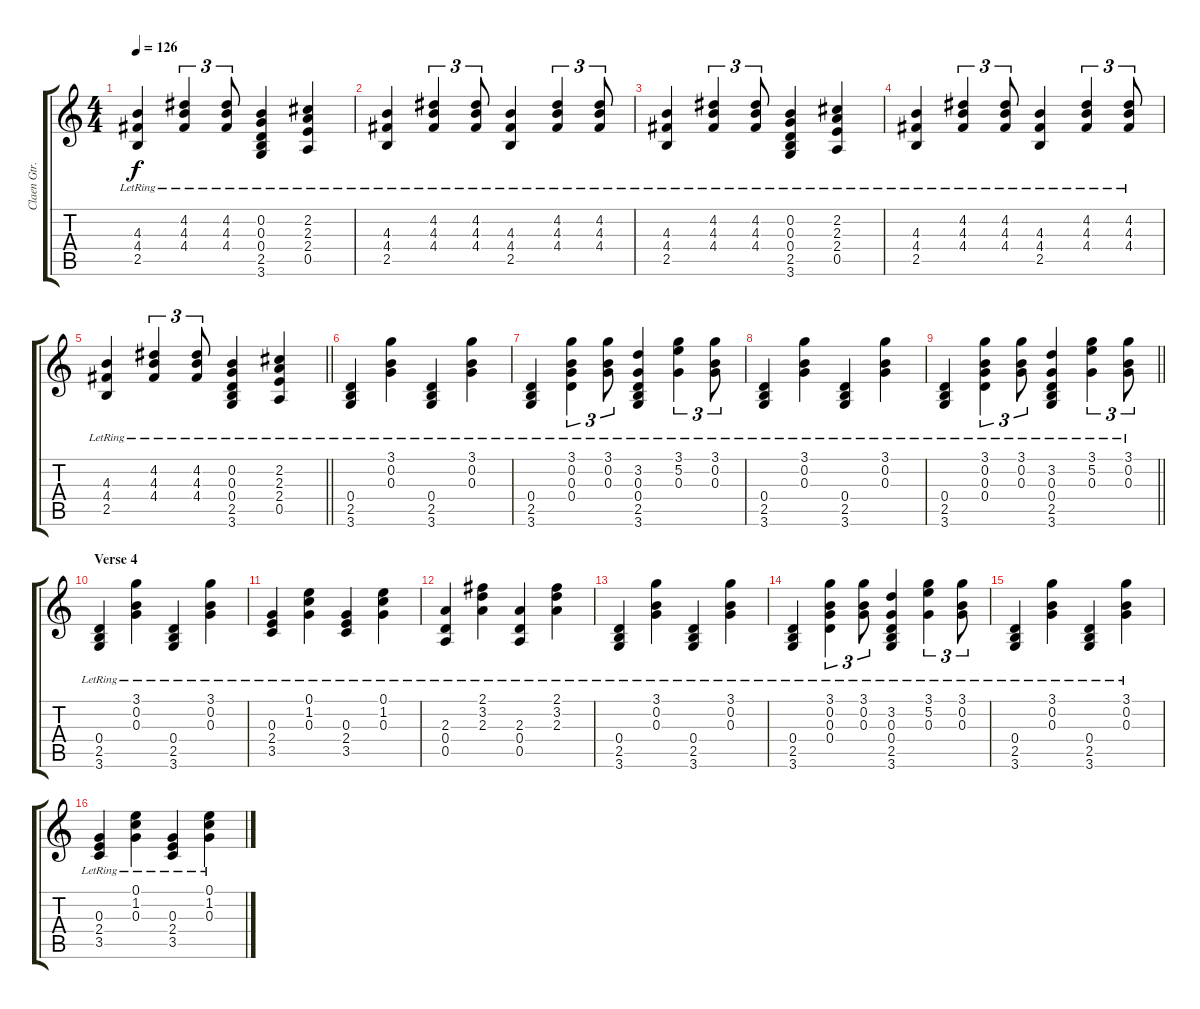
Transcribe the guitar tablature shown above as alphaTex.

\track ("Claen Gtr. 1" "Claen Gtr.") {instrument acousticguitarsteel}
\staff {score tabs}
\tuning (E4 B3 G3 D3 A2 E2) {hide}
\ts (4 4)
\tempo 126
\clef g2
\ks c
(4.3{lr} 4.4{lr} 2.5{lr}).4{dy f} (4.2{lr} 4.3{lr} 4.4{lr}).4{tu (3 2)} (4.2{lr} 4.3{lr} 4.4{lr}).8{tu (3 2)} (0.2 0.3 0.4{lr} 2.5{lr} 3.6).4 (2.2{lr} 2.3{lr} 2.4{lr} 0.5).4 |
(4.3{lr} 4.4{lr} 2.5{lr}).4 (4.2{lr} 4.3{lr} 4.4{lr}).4{tu (3 2)} (4.2{lr} 4.3{lr} 4.4{lr}).8{tu (3 2)} (4.3 4.4{lr} 2.5{lr}).4 (4.2{lr} 4.3{lr} 4.4{lr}).4{tu (3 2)} (4.2{lr} 4.3{lr} 4.4{lr}).8{tu (3 2)} |
(4.3{lr} 4.4{lr} 2.5{lr}).4 (4.2{lr} 4.3{lr} 4.4{lr}).4{tu (3 2)} (4.2{lr} 4.3{lr} 4.4{lr}).8{tu (3 2)} (0.2 0.3 0.4{lr} 2.5{lr} 3.6).4 (2.2{lr} 2.3{lr} 2.4{lr} 0.5).4 |
(4.3{lr} 4.4{lr} 2.5{lr}).4 (4.2{lr} 4.3{lr} 4.4{lr}).4{tu (3 2)} (4.2{lr} 4.3{lr} 4.4{lr}).8{tu (3 2)} (4.3 4.4{lr} 2.5{lr}).4 (4.2{lr} 4.3{lr} 4.4{lr}).4{tu (3 2)} (4.2{lr} 4.3{lr} 4.4{lr}).8{tu (3 2)} |
\barLineRight lightlight
(4.3{lr} 4.4{lr} 2.5{lr}).4 (4.2{lr} 4.3{lr} 4.4{lr}).4{tu (3 2)} (4.2{lr} 4.3{lr} 4.4{lr}).8{tu (3 2)} (0.2 0.3 0.4{lr} 2.5{lr} 3.6).4 (2.2{lr} 2.3{lr} 2.4{lr} 0.5).4 |
\section ("" "")
(0.4{lr} 2.5{lr} 3.6{lr}).4{volume 3} (3.1{lr} 0.2{lr} 0.3{lr}).4 (0.4{lr} 2.5{lr} 3.6{lr}).4 (3.1{lr} 0.2{lr} 0.3{lr}).4 |
(0.4{lr} 2.5{lr} 3.6{lr}).4 (3.1{lr} 0.2{lr} 0.3{lr} 0.4{lr}).4{tu (3 2)} (3.1{lr} 0.2{lr} 0.3{lr}).8{tu (3 2)} (3.2{lr} 0.3{lr} 0.4{lr} 2.5{lr} 3.6{lr}).4 (3.1{lr} 5.2{lr} 0.3{lr}).4{tu (3 2)} (3.1{lr} 0.2{lr} 0.3{lr}).8{tu (3 2)} |
(0.4{lr} 2.5{lr} 3.6{lr}).4 (3.1{lr} 0.2{lr} 0.3{lr}).4 (0.4{lr} 2.5{lr} 3.6{lr}).4 (3.1{lr} 0.2{lr} 0.3{lr}).4 |
\barLineRight lightlight
(0.4{lr} 2.5{lr} 3.6{lr}).4 (3.1{lr} 0.2{lr} 0.3{lr} 0.4{lr}).4{tu (3 2)} (3.1{lr} 0.2{lr} 0.3{lr}).8{tu (3 2)} (3.2{lr} 0.3{lr} 0.4{lr} 2.5{lr} 3.6{lr}).4 (3.1{lr} 5.2{lr} 0.3{lr}).4{tu (3 2)} (3.1{lr} 0.2{lr} 0.3{lr}).8{tu (3 2)} |
\section ("" "Verse 4")
(0.4{lr} 2.5{lr} 3.6{lr}).4 (3.1{lr} 0.2{lr} 0.3{lr}).4 (0.4{lr} 2.5{lr} 3.6{lr}).4 (3.1{lr} 0.2{lr} 0.3{lr}).4 |
(0.3{lr} 2.4{lr} 3.5{lr}).4 (0.1{lr} 1.2{lr} 0.3{lr}).4 (0.3{lr} 2.4{lr} 3.5{lr}).4 (0.1{lr} 1.2{lr} 0.3{lr}).4 |
(2.3{lr} 0.4{lr} 0.5{lr}).4 (2.1{lr} 3.2{lr} 2.3{lr}).4 (2.3{lr} 0.4{lr} 0.5{lr}).4 (2.1{lr} 3.2{lr} 2.3{lr}).4 |
(0.4{lr} 2.5{lr} 3.6{lr}).4 (3.1{lr} 0.2{lr} 0.3{lr}).4 (0.4{lr} 2.5{lr} 3.6{lr}).4 (3.1{lr} 0.2{lr} 0.3{lr}).4 |
(0.4{lr} 2.5{lr} 3.6{lr}).4 (3.1{lr} 0.2{lr} 0.3{lr} 0.4{lr}).4{tu (3 2)} (3.1{lr} 0.2{lr} 0.3{lr}).8{tu (3 2)} (3.2{lr} 0.3{lr} 0.4{lr} 2.5{lr} 3.6{lr}).4 (3.1{lr} 5.2{lr} 0.3{lr}).4{tu (3 2)} (3.1{lr} 0.2{lr} 0.3{lr}).8{tu (3 2)} |
(0.4{lr} 2.5{lr} 3.6{lr}).4 (3.1{lr} 0.2{lr} 0.3{lr}).4 (0.4{lr} 2.5{lr} 3.6{lr}).4 (3.1{lr} 0.2{lr} 0.3{lr}).4 |
(0.3{lr} 2.4{lr} 3.5{lr}).4 (0.1{lr} 1.2{lr} 0.3{lr}).4 (0.3{lr} 2.4{lr} 3.5{lr}).4 (0.1{lr} 1.2{lr} 0.3{lr}).4
